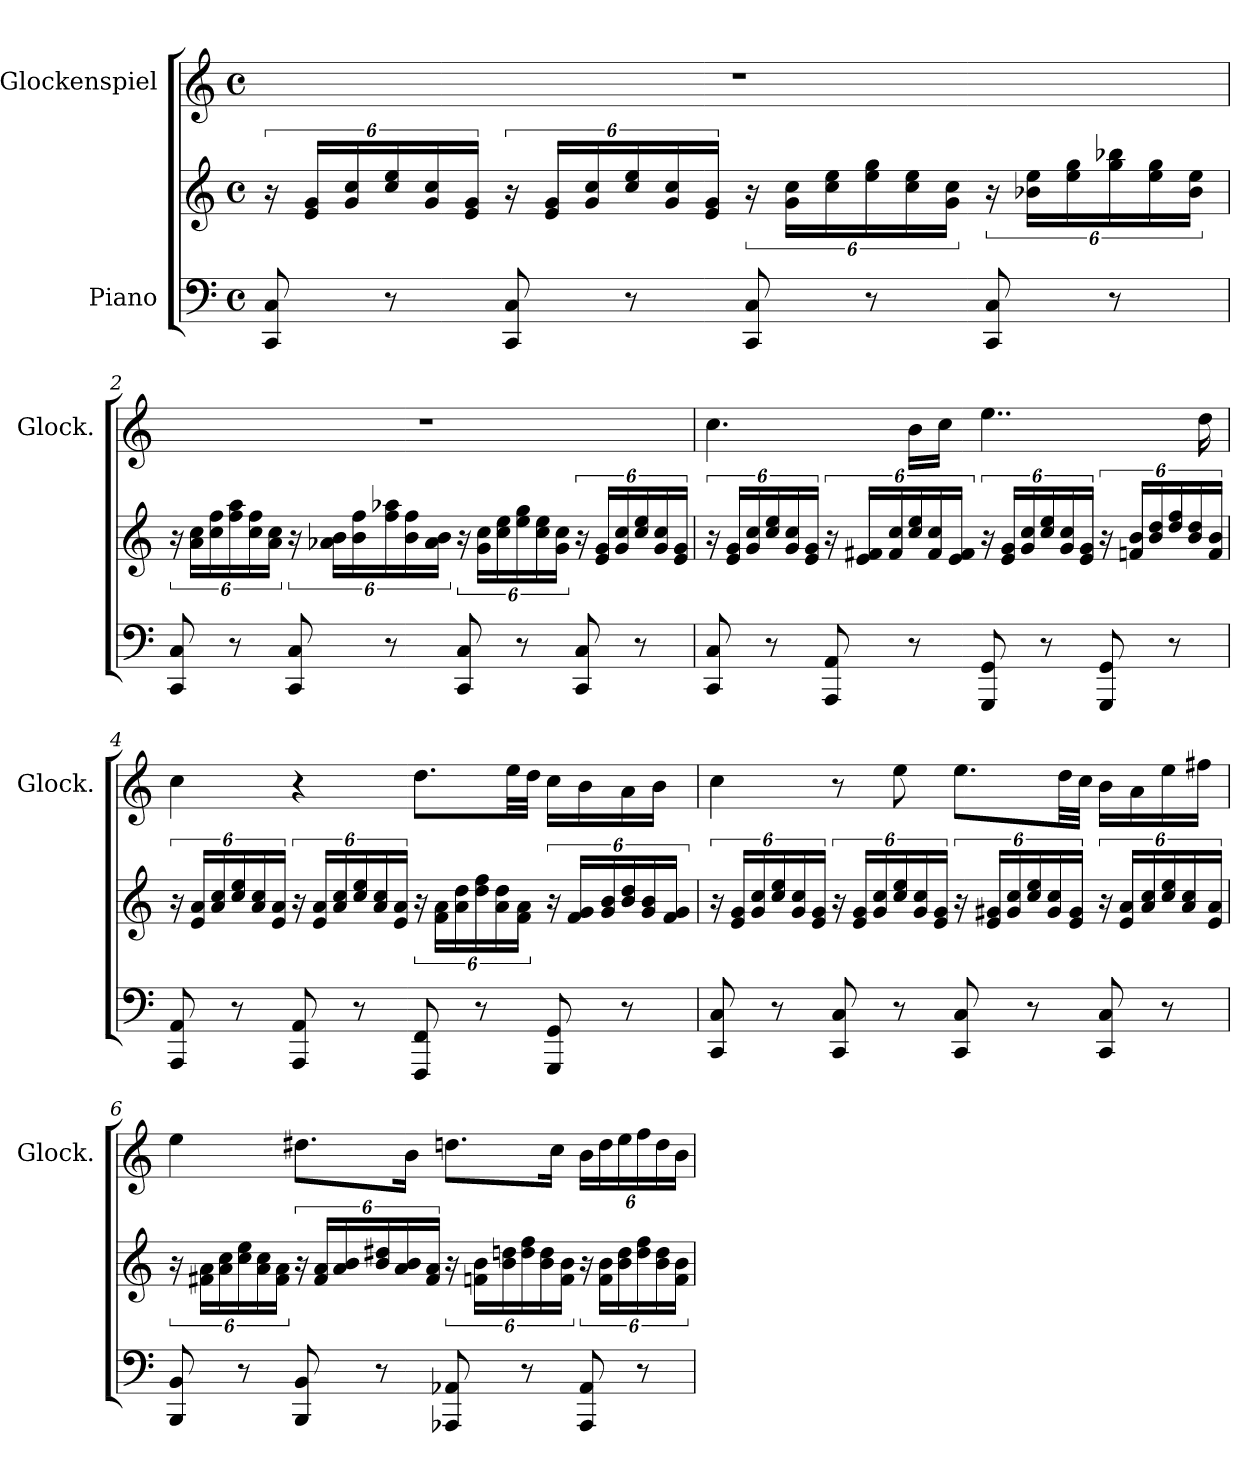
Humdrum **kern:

**kern	**kern	**kern
*part2	*part2	*part1
*staff3	*staff2	*staff1
*I"Piano	*	*I"Glockenspiel
*	*	*I'Glock.
*clefF4	*clefG2	*clefG2
*	*	*ITrd-14c-24
*k[]	*k[]	*k[]
*M4/4	*M4/4	*M4/4
*met(c)	*met(c)	*met(c)
*MM30	*MM30	*MM30
=1	=1	=1
8CC/ 8C/	24r	1r
.	24e/ 24g/LL	.
.	24g/ 24cc/	.
8r	24cc/ 24ee/	.
.	24g/ 24cc/	.
.	24e/ 24g/JJ	.
8CC/ 8C/	24r	.
.	24e/ 24g/LL	.
.	24g/ 24cc/	.
8r	24cc/ 24ee/	.
.	24g/ 24cc/	.
.	24e/ 24g/JJ	.
8CC/ 8C/	24r	.
.	24g\ 24cc\LL	.
.	24cc\ 24ee\	.
8r	24ee\ 24gg\	.
.	24cc\ 24ee\	.
.	24g\ 24cc\JJ	.
8CC/ 8C/	24r	.
.	24b-X\ 24ee\LL	.
.	24ee\ 24gg\	.
8r	24gg\ 24bb-X\	.
.	24ee\ 24gg\	.
.	24b-\ 24ee\JJ	.
=2	=2	=2
8CC/ 8C/	24r	1r
.	24a\ 24cc\LL	.
.	24cc\ 24ff\	.
8r	24ff\ 24aa\	.
.	24cc\ 24ff\	.
.	24a\ 24cc\JJ	.
8CC/ 8C/	24r	.
.	24a-X\ 24b\LL	.
.	24b\ 24ff\	.
8r	24ff\ 24aa-X\	.
.	24b\ 24ff\	.
.	24a-\ 24b\JJ	.
8CC/ 8C/	24r	.
.	24g\ 24cc\LL	.
.	24cc\ 24ee\	.
8r	24ee\ 24gg\	.
.	24cc\ 24ee\	.
.	24g\ 24cc\JJ	.
8CC/ 8C/	24r	.
.	24e/ 24g/LL	.
.	24g/ 24cc/	.
8r	24cc/ 24ee/	.
.	24g/ 24cc/	.
.	24e/ 24g/JJ	.
!!LO:LB:g=z
=3	=3	=3
8CC/ 8C/	24r	4.cccc\
.	24e/ 24g/LL	.
.	24g/ 24cc/	.
8r	24cc/ 24ee/	.
.	24g/ 24cc/	.
.	24e/ 24g/JJ	.
8AAA/ 8AA/	24r	.
.	24e/ 24f#X/LL	.
.	24f#/ 24cc/	.
8r	24cc/ 24ee/	16bbb\LL
.	24f#/ 24cc/	.
.	.	16cccc\JJ
.	24e/ 24f#/JJ	.
8GGG/ 8GG/	24r	4..eeee\
.	24e/ 24g/LL	.
.	24g/ 24cc/	.
8r	24cc/ 24ee/	.
.	24g/ 24cc/	.
.	24e/ 24g/JJ	.
8GGG/ 8GG/	24r	.
.	24fn/ 24b/LL	.
.	24b/ 24dd/	.
8r	24dd/ 24ff/	.
.	24b/ 24dd/	.
.	.	16dddd\
.	24f/ 24b/JJ	.
=4	=4	=4
8AAA/ 8AA/	24r	4cccc\
.	24e/ 24a/LL	.
.	24a/ 24cc/	.
8r	24cc/ 24ee/	.
.	24a/ 24cc/	.
.	24e/ 24a/JJ	.
8AAA/ 8AA/	24r	4r
.	24e/ 24a/LL	.
.	24a/ 24cc/	.
8r	24cc/ 24ee/	.
.	24a/ 24cc/	.
.	24e/ 24a/JJ	.
8FFF/ 8FF/	24r	8.dddd\L
.	24f\ 24a\LL	.
.	24a\ 24dd\	.
8r	24dd\ 24ff\	.
.	24a\ 24dd\	.
.	.	32eeee\LL
.	24f\ 24a\JJ	.
.	.	32dddd\JJJ
8GGG/ 8GG/	24r	16cccc\LL
.	24f/ 24g/LL	.
.	.	16bbb\
.	24g/ 24b/	.
8r	24b/ 24dd/	16aaa\
.	24g/ 24b/	.
.	.	16bbb\JJ
.	24f/ 24g/JJ	.
!!LO:LB:g=z
=5	=5	=5
8CC/ 8C/	24r	4cccc\
.	24e/ 24g/LL	.
.	24g/ 24cc/	.
8r	24cc/ 24ee/	.
.	24g/ 24cc/	.
.	24e/ 24g/JJ	.
8CC/ 8C/	24r	8r
.	24e/ 24g/LL	.
.	24g/ 24cc/	.
8r	24cc/ 24ee/	8eeee\
.	24g/ 24cc/	.
.	24e/ 24g/JJ	.
8CC/ 8C/	24r	8.eeee\L
.	24e/ 24g#X/LL	.
.	24g#/ 24cc/	.
8r	24cc/ 24ee/	.
.	24g#/ 24cc/	.
.	.	32dddd\LL
.	24e/ 24g#/JJ	.
.	.	32cccc\JJJ
8CC/ 8C/	24r	16bbb\LL
.	24e/ 24a/LL	.
.	.	16aaa\
.	24a/ 24cc/	.
8r	24cc/ 24ee/	16eeee\
.	24a/ 24cc/	.
.	.	16ffff#X\JJ
.	24e/ 24a/JJ	.
=6	=6	=6
8BBB/ 8BB/	24r	4eeee\
.	24f#X\ 24a\LL	.
.	24a\ 24cc\	.
8r	24cc\ 24ee\	.
.	24a\ 24cc\	.
.	24f#\ 24a\JJ	.
8BBB/ 8BB/	24r	8.dddd#X\L
.	24f#/ 24a/LL	.
.	24a/ 24b/	.
8r	24b/ 24dd#X/	.
.	24a/ 24b/	.
.	.	16bbb\Jk
.	24f#/ 24a/JJ	.
8AAA-X/ 8AA-X/	24r	8.ddddn\L
.	24fn\ 24b\LL	.
.	24b\ 24ddn\	.
8r	24dd\ 24ff\	.
.	24b\ 24dd\	.
.	.	16cccc\Jk
.	24f\ 24b\JJ	.
*	*	*Xbrackettup
8AAA-/ 8AA-/	24r	24bbb\LL
.	24f\ 24b\LL	24dddd\
.	24b\ 24dd\	24eeee\
8r	24dd\ 24ff\	24ffff\
.	24b\ 24dd\	24dddd\
.	24f\ 24b\JJ	24bbb\JJ
=	=	=
*-	*-	*-
